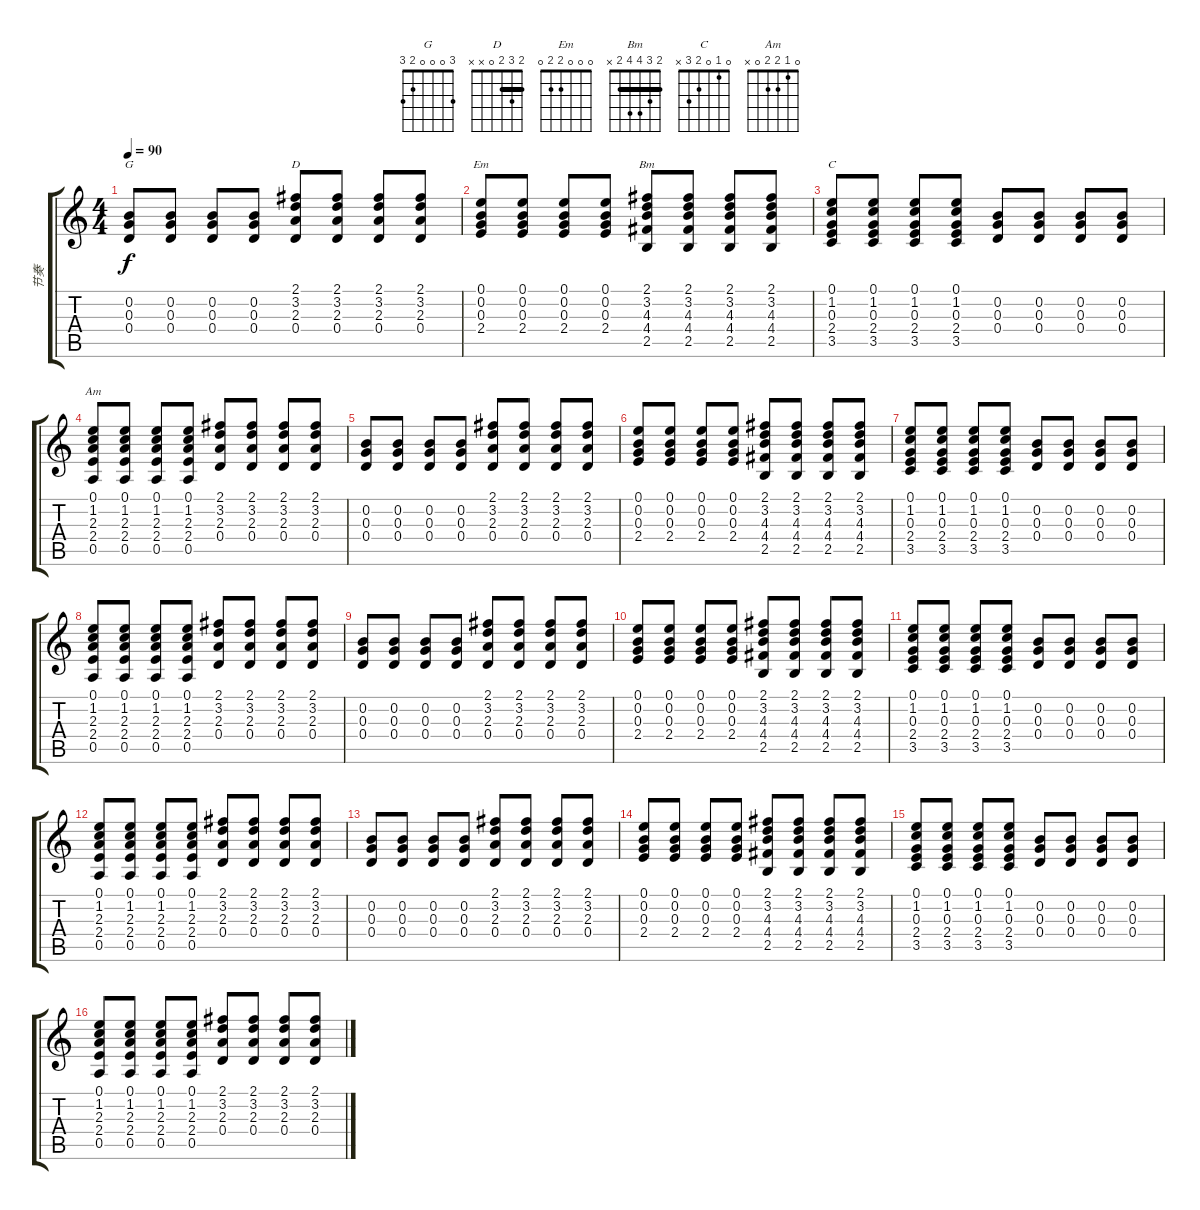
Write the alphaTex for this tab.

\track ("节奏" "节奏") {instrument acousticguitarsteel}
\staff {score tabs}
\tuning (E4 B3 G3 D3 A2 E2) {hide}
\chord ("G" 3 0 0 0 2 3)
\chord ("D" 2 3 2 0 x x) {barre 2}
\chord ("Em" 0 0 0 2 2 0)
\chord ("Bm" 2 3 4 4 2 x) {barre 2}
\chord ("C" 0 1 0 2 3 x)
\chord ("Am" 0 1 2 2 0 x)
\ts (4 4)
\tempo 90
\clef g2
\ks c
(0.2 0.3 0.4).8{ch "G" dy f} (0.2 0.3 0.4).8 (0.2 0.3 0.4).8 (0.2 0.3 0.4).8 (2.1 3.2 2.3 0.4).8{ch "D"} (2.1 3.2 2.3 0.4).8 (2.1 3.2 2.3 0.4).8 (2.1 3.2 2.3 0.4).8 |
(0.1 0.2 0.3 2.4).8{ch "Em"} (0.1 0.2 0.3 2.4).8 (0.1 0.2 0.3 2.4).8 (0.1 0.2 0.3 2.4).8 (2.1 3.2 4.3 4.4 2.5).8{ch "Bm"} (2.1 3.2 4.3 4.4 2.5).8 (2.1 3.2 4.3 4.4 2.5).8 (2.1 3.2 4.3 4.4 2.5).8 |
(0.1 1.2 0.3 2.4 3.5).8{ch "C"} (0.1 1.2 0.3 2.4 3.5).8 (0.1 1.2 0.3 2.4 3.5).8 (0.1 1.2 0.3 2.4 3.5).8 (0.2 0.3 0.4).8 (0.2 0.3 0.4).8 (0.2 0.3 0.4).8 (0.2 0.3 0.4).8 |
(0.1 1.2 2.3 2.4 0.5).8{ch "Am"} (0.1 1.2 2.3 2.4 0.5).8 (0.1 1.2 2.3 2.4 0.5).8 (0.1 1.2 2.3 2.4 0.5).8 (2.1 3.2 2.3 0.4).8 (2.1 3.2 2.3 0.4).8 (2.1 3.2 2.3 0.4).8 (2.1 3.2 2.3 0.4).8 |
(0.2 0.3 0.4).8 (0.2 0.3 0.4).8 (0.2 0.3 0.4).8 (0.2 0.3 0.4).8 (2.1 3.2 2.3 0.4).8 (2.1 3.2 2.3 0.4).8 (2.1 3.2 2.3 0.4).8 (2.1 3.2 2.3 0.4).8 |
(0.1 0.2 0.3 2.4).8 (0.1 0.2 0.3 2.4).8 (0.1 0.2 0.3 2.4).8 (0.1 0.2 0.3 2.4).8 (2.1 3.2 4.3 4.4 2.5).8 (2.1 3.2 4.3 4.4 2.5).8 (2.1 3.2 4.3 4.4 2.5).8 (2.1 3.2 4.3 4.4 2.5).8 |
(0.1 1.2 0.3 2.4 3.5).8 (0.1 1.2 0.3 2.4 3.5).8 (0.1 1.2 0.3 2.4 3.5).8 (0.1 1.2 0.3 2.4 3.5).8 (0.2 0.3 0.4).8 (0.2 0.3 0.4).8 (0.2 0.3 0.4).8 (0.2 0.3 0.4).8 |
(0.1 1.2 2.3 2.4 0.5).8 (0.1 1.2 2.3 2.4 0.5).8 (0.1 1.2 2.3 2.4 0.5).8 (0.1 1.2 2.3 2.4 0.5).8 (2.1 3.2 2.3 0.4).8 (2.1 3.2 2.3 0.4).8 (2.1 3.2 2.3 0.4).8 (2.1 3.2 2.3 0.4).8 |
(0.2 0.3 0.4).8 (0.2 0.3 0.4).8 (0.2 0.3 0.4).8 (0.2 0.3 0.4).8 (2.1 3.2 2.3 0.4).8 (2.1 3.2 2.3 0.4).8 (2.1 3.2 2.3 0.4).8 (2.1 3.2 2.3 0.4).8 |
(0.1 0.2 0.3 2.4).8 (0.1 0.2 0.3 2.4).8 (0.1 0.2 0.3 2.4).8 (0.1 0.2 0.3 2.4).8 (2.1 3.2 4.3 4.4 2.5).8 (2.1 3.2 4.3 4.4 2.5).8 (2.1 3.2 4.3 4.4 2.5).8 (2.1 3.2 4.3 4.4 2.5).8 |
(0.1 1.2 0.3 2.4 3.5).8 (0.1 1.2 0.3 2.4 3.5).8 (0.1 1.2 0.3 2.4 3.5).8 (0.1 1.2 0.3 2.4 3.5).8 (0.2 0.3 0.4).8 (0.2 0.3 0.4).8 (0.2 0.3 0.4).8 (0.2 0.3 0.4).8 |
(0.1 1.2 2.3 2.4 0.5).8 (0.1 1.2 2.3 2.4 0.5).8 (0.1 1.2 2.3 2.4 0.5).8 (0.1 1.2 2.3 2.4 0.5).8 (2.1 3.2 2.3 0.4).8 (2.1 3.2 2.3 0.4).8 (2.1 3.2 2.3 0.4).8 (2.1 3.2 2.3 0.4).8 |
(0.2 0.3 0.4).8 (0.2 0.3 0.4).8 (0.2 0.3 0.4).8 (0.2 0.3 0.4).8 (2.1 3.2 2.3 0.4).8 (2.1 3.2 2.3 0.4).8 (2.1 3.2 2.3 0.4).8 (2.1 3.2 2.3 0.4).8 |
(0.1 0.2 0.3 2.4).8 (0.1 0.2 0.3 2.4).8 (0.1 0.2 0.3 2.4).8 (0.1 0.2 0.3 2.4).8 (2.1 3.2 4.3 4.4 2.5).8 (2.1 3.2 4.3 4.4 2.5).8 (2.1 3.2 4.3 4.4 2.5).8 (2.1 3.2 4.3 4.4 2.5).8 |
(0.1 1.2 0.3 2.4 3.5).8 (0.1 1.2 0.3 2.4 3.5).8 (0.1 1.2 0.3 2.4 3.5).8 (0.1 1.2 0.3 2.4 3.5).8 (0.2 0.3 0.4).8 (0.2 0.3 0.4).8 (0.2 0.3 0.4).8 (0.2 0.3 0.4).8 |
(0.1 1.2 2.3 2.4 0.5).8 (0.1 1.2 2.3 2.4 0.5).8 (0.1 1.2 2.3 2.4 0.5).8 (0.1 1.2 2.3 2.4 0.5).8 (2.1 3.2 2.3 0.4).8 (2.1 3.2 2.3 0.4).8 (2.1 3.2 2.3 0.4).8 (2.1 3.2 2.3 0.4).8
